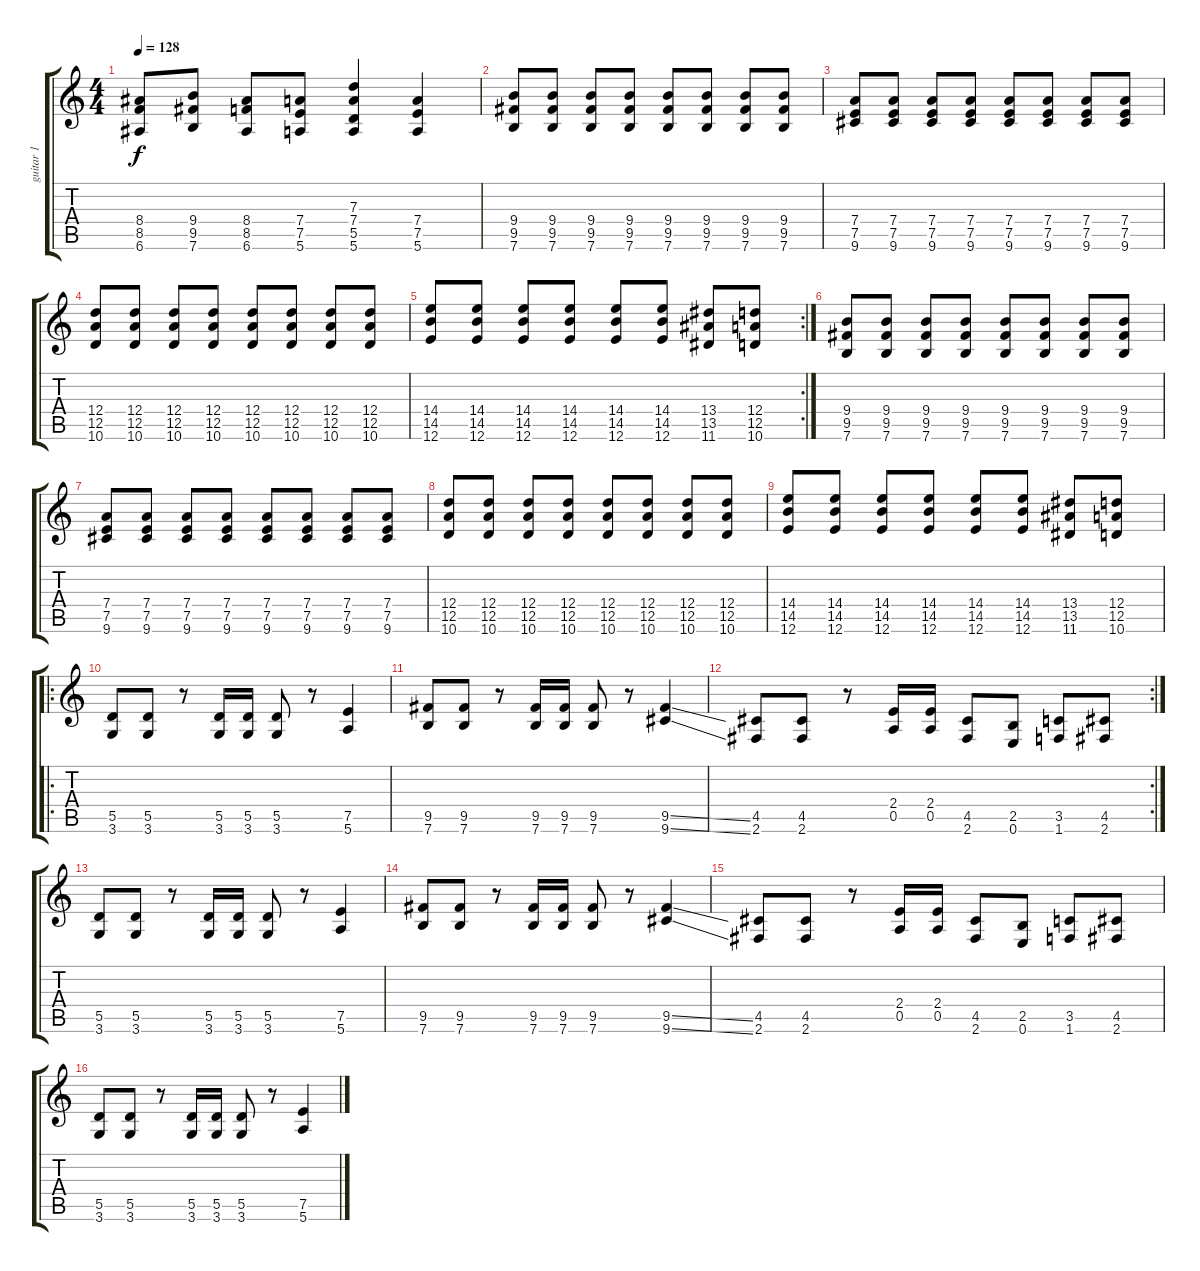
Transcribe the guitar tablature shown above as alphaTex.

\track ("guitar 1" "guitar 1") {instrument distortionguitar}
\staff {score tabs}
\tuning (E4 B3 G3 D3 A2 E2) {hide}
\ts (4 4)
\tempo 128
\clef g2
\ks c
(8.4 8.5 6.6).8{dy f} (9.4 9.5 7.6).8 (8.4 8.5 6.6).8 (7.4 7.5 5.6).8 (7.3 7.4 5.5 5.6).4 (7.4 7.5 5.6).4 |
(9.4 9.5 7.6).8 (9.4 9.5 7.6).8 (9.4 9.5 7.6).8 (9.4 9.5 7.6).8 (9.4 9.5 7.6).8 (9.4 9.5 7.6).8 (9.4 9.5 7.6).8 (9.4 9.5 7.6).8 |
(7.4 7.5 9.6).8 (7.4 7.5 9.6).8 (7.4 7.5 9.6).8 (7.4 7.5 9.6).8 (7.4 7.5 9.6).8 (7.4 7.5 9.6).8 (7.4 7.5 9.6).8 (7.4 7.5 9.6).8 |
(12.4 12.5 10.6).8 (12.4 12.5 10.6).8 (12.4 12.5 10.6).8 (12.4 12.5 10.6).8 (12.4 12.5 10.6).8 (12.4 12.5 10.6).8 (12.4 12.5 10.6).8 (12.4 12.5 10.6).8 |
\rc 2
(14.4 14.5 12.6).8 (14.4 14.5 12.6).8 (14.4 14.5 12.6).8 (14.4 14.5 12.6).8 (14.4 14.5 12.6).8 (14.4 14.5 12.6).8 (13.4 13.5 11.6).8 (12.4 12.5 10.6).8 |
(9.4 9.5 7.6).8 (9.4 9.5 7.6).8 (9.4 9.5 7.6).8 (9.4 9.5 7.6).8 (9.4 9.5 7.6).8 (9.4 9.5 7.6).8 (9.4 9.5 7.6).8 (9.4 9.5 7.6).8 |
(7.4 7.5 9.6).8 (7.4 7.5 9.6).8 (7.4 7.5 9.6).8 (7.4 7.5 9.6).8 (7.4 7.5 9.6).8 (7.4 7.5 9.6).8 (7.4 7.5 9.6).8 (7.4 7.5 9.6).8 |
(12.4 12.5 10.6).8 (12.4 12.5 10.6).8 (12.4 12.5 10.6).8 (12.4 12.5 10.6).8 (12.4 12.5 10.6).8 (12.4 12.5 10.6).8 (12.4 12.5 10.6).8 (12.4 12.5 10.6).8 |
(14.4 14.5 12.6).8 (14.4 14.5 12.6).8 (14.4 14.5 12.6).8 (14.4 14.5 12.6).8 (14.4 14.5 12.6).8 (14.4 14.5 12.6).8 (13.4 13.5 11.6).8 (12.4 12.5 10.6).8 |
\ro
(5.5 3.6).8 (5.5 3.6).8 r.8 (5.5 3.6).16 (5.5 3.6).16 (5.5 3.6).8 r.8 (7.5 5.6).4 |
(9.5 7.6).8 (9.5 7.6).8 r.8 (9.5 7.6).16 (9.5 7.6).16 (9.5 7.6).8 r.8 (9.5{ss} 9.6{ss}).4 |
\rc 2
(4.5 2.6).8 (4.5 2.6).8 r.8 (2.4 0.5).16 (2.4 0.5).16 (4.5 2.6).8 (2.5 0.6).8 (3.5 1.6).8 (4.5 2.6).8 |
(5.5 3.6).8 (5.5 3.6).8 r.8 (5.5 3.6).16 (5.5 3.6).16 (5.5 3.6).8 r.8 (7.5 5.6).4 |
(9.5 7.6).8 (9.5 7.6).8 r.8 (9.5 7.6).16 (9.5 7.6).16 (9.5 7.6).8 r.8 (9.5{ss} 9.6{ss}).4 |
(4.5 2.6).8 (4.5 2.6).8 r.8 (2.4 0.5).16 (2.4 0.5).16 (4.5 2.6).8 (2.5 0.6).8 (3.5 1.6).8 (4.5 2.6).8 |
(5.5 3.6).8 (5.5 3.6).8 r.8 (5.5 3.6).16 (5.5 3.6).16 (5.5 3.6).8 r.8 (7.5 5.6).4
